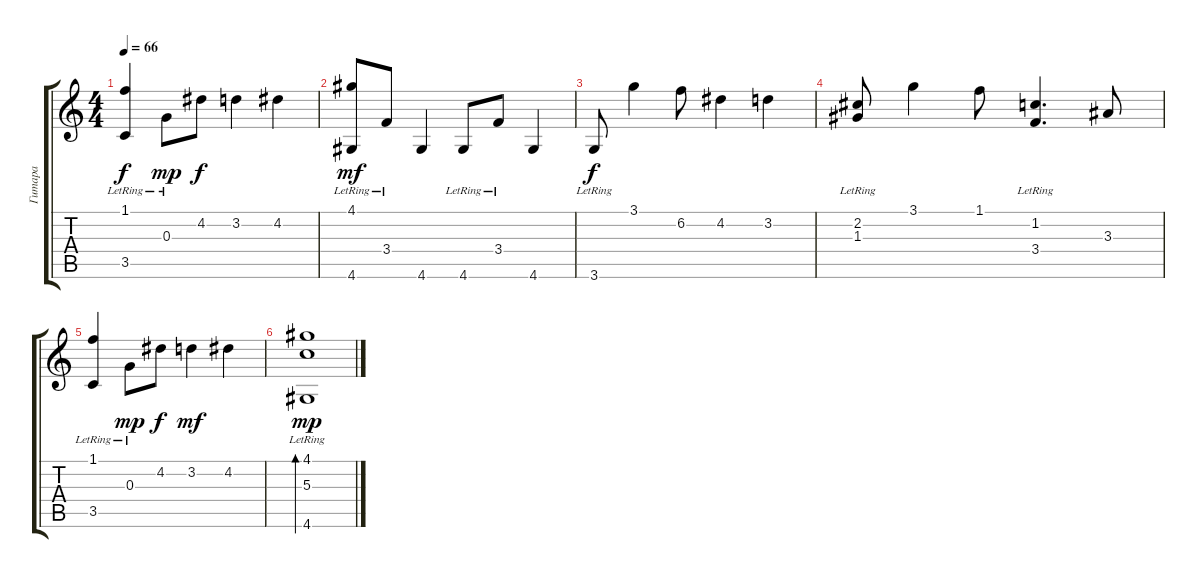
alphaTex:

\track ("Гитара" "Гитара") {instrument acousticguitarsteel}
\staff {score tabs}
\tuning (E4 B3 G3 D3 A2 E2) {hide}
\ts (4 4)
\tempo 66
\clef g2
\ks c
(1.1{lr} 3.5{lr}).4{dy f} 0.3{lr}.8{dy mp} 4.2.8{dy f} 3.2.4 4.2.4 |
(4.1{lr} 4.6{lr}).8{dy mf} 3.4{lr}.8 4.6.4 4.6{lr}.8 3.4{lr}.8 4.6.4 |
3.6{lr}.8{dy f} 3.1.4 6.2.8 4.2.4 3.2.4 |
(2.2{lr} 1.3{lr}).8 3.1.4 1.1.8 (1.2 3.4{lr}).4{d} 3.3.8 |
(1.1{lr} 3.5{lr}).4 0.3{lr}.8{dy mp} 4.2.8{dy f} 3.2.4{dy mf} 4.2.4 |
(4.1{lr} 5.3 4.6{lr}).1{bd 480 dy mp}
